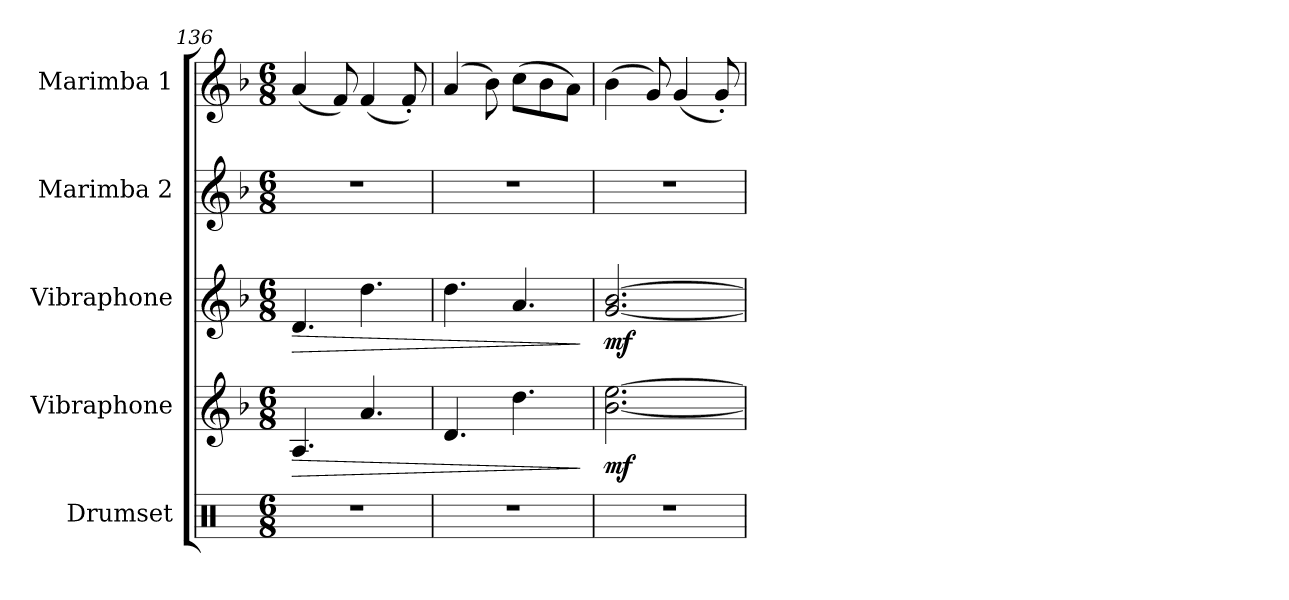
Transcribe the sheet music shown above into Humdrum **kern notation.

**kern	**kern	**dynam	**kern	**dynam	**kern	**kern
*part5	*part4	*part4	*part3	*part3	*part2	*part1
*staff5	*staff4	*staff4	*staff3	*staff3	*staff2	*staff1
*I"Drumset	*I"Vibraphone	*	*I"Vibraphone	*	*I"Marimba 2	*I"Marimba 1
*I'Drs.	*I'Vib.	*	*I'Vib.	*	*I'Mrm. 2	*I'Mrm. 1
*clefX	*clefG2	*	*clefG2	*	*clefG2	*clefG2
*k[]	*k[b-]	*	*k[b-]	*	*k[b-]	*k[b-]
*M6/8	*M6/8	*	*M6/8	*	*M6/8	*M6/8
=136	=136	=136	=136	=136	=136	=136
!	!	!LO:HP:b	!	!LO:HP:b	!	!
2.r	4.A/	>	4.d/	>	2.r	(4a/
.	.	.	.	.	.	8f/)
.	4.a/	.	4.dd\	.	.	(4f/
.	.	.	.	.	.	8f'/)
!!LO:LB:g=z
=137	=137	=137	=137	=137	=137	=137
2.r	4.d/	.	4.dd\	.	2.r	(4a/
.	.	.	.	.	.	8b-\)
.	4.dd\	.	4.a/	.	.	(8cc\L
.	.	.	.	.	.	8b-\
.	.	.	.	.	.	8a\J)
.	.	]	.	]	.	.
=138	=138	=138	=138	=138	=138	=138
!	!	!LO:DY:b	!	!LO:DY:b	!	!
2.r	[2.b-\ [2.ee\	mf	[2.g/ [2.b-/	mf	2.r	(4b-\
.	.	.	.	.	.	8g/)
.	.	.	.	.	.	(4g/
.	.	.	.	.	.	8g'/)
=	=	=	=	=	=	=
*-	*-	*-	*-	*-	*-	*-
